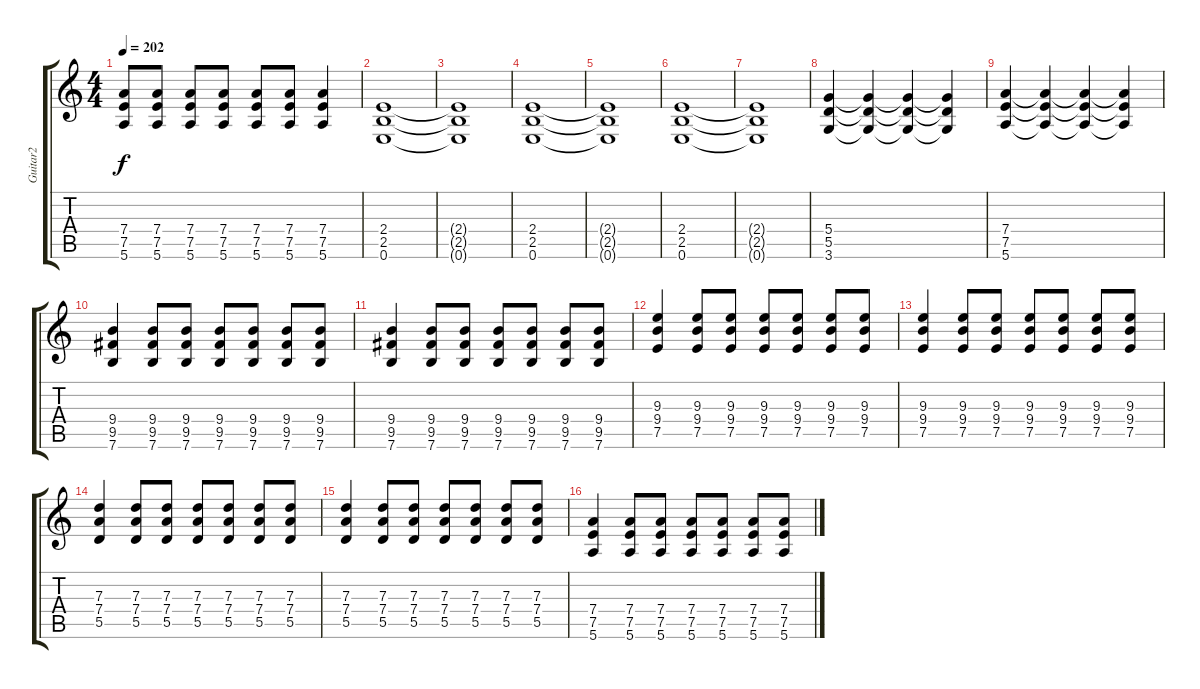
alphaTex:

\track ("Guitar2" "Guitar2") {instrument distortionguitar}
\staff {score tabs}
\tuning (E4 B3 G3 D3 A2 E2) {hide}
\ts (4 4)
\tempo 202
\clef g2
\ks c
(7.4{t} 7.5{t} 5.6{t}).8{dy f} (7.4 7.5 5.6).8 (7.4 7.5 5.6).8 (7.4 7.5 5.6).8 (7.4 7.5 5.6).8 (7.4 7.5 5.6).8 (7.4 7.5 5.6).4 |
(2.4 2.5 0.6).1 |
(2.4{t} 2.5{t} 0.6{t}).1 |
(2.4 2.5 0.6).1 |
(2.4{t} 2.5{t} 0.6{t}).1 |
(2.4 2.5 0.6).1 |
(2.4{t} 2.5{t} 0.6{t}).1 |
(5.4 5.5 3.6).4 (5.4{t} 5.5{t} 3.6{t}).4 (5.4{t} 5.5{t} 3.6{t}).4 (5.4{t} 5.5{t} 3.6{t}).4 |
(7.4 7.5 5.6).4 (7.4{t} 7.5{t} 5.6{t}).4 (7.4{t} 7.5{t} 5.6{t}).4 (7.4{t} 7.5{t} 5.6{t}).4 |
(9.4 9.5 7.6).4 (9.4 9.5 7.6).8 (9.4 9.5 7.6).8 (9.4 9.5 7.6).8 (9.4 9.5 7.6).8 (9.4 9.5 7.6).8 (9.4 9.5 7.6).8 |
(9.4 9.5 7.6).4 (9.4 9.5 7.6).8 (9.4 9.5 7.6).8 (9.4 9.5 7.6).8 (9.4 9.5 7.6).8 (9.4 9.5 7.6).8 (9.4 9.5 7.6).8 |
(9.3 9.4 7.5).4 (9.3 9.4 7.5).8 (9.3 9.4 7.5).8 (9.3 9.4 7.5).8 (9.3 9.4 7.5).8 (9.3 9.4 7.5).8 (9.3 9.4 7.5).8 |
(9.3 9.4 7.5).4 (9.3 9.4 7.5).8 (9.3 9.4 7.5).8 (9.3 9.4 7.5).8 (9.3 9.4 7.5).8 (9.3 9.4 7.5).8 (9.3 9.4 7.5).8 |
(7.3 7.4 5.5).4 (7.3 7.4 5.5).8 (7.3 7.4 5.5).8 (7.3 7.4 5.5).8 (7.3 7.4 5.5).8 (7.3 7.4 5.5).8 (7.3 7.4 5.5).8 |
(7.3 7.4 5.5).4 (7.3 7.4 5.5).8 (7.3 7.4 5.5).8 (7.3 7.4 5.5).8 (7.3 7.4 5.5).8 (7.3 7.4 5.5).8 (7.3 7.4 5.5).8 |
(7.4 7.5 5.6).4 (7.4 7.5 5.6).8 (7.4 7.5 5.6).8 (7.4 7.5 5.6).8 (7.4 7.5 5.6).8 (7.4 7.5 5.6).8 (7.4 7.5 5.6).8
